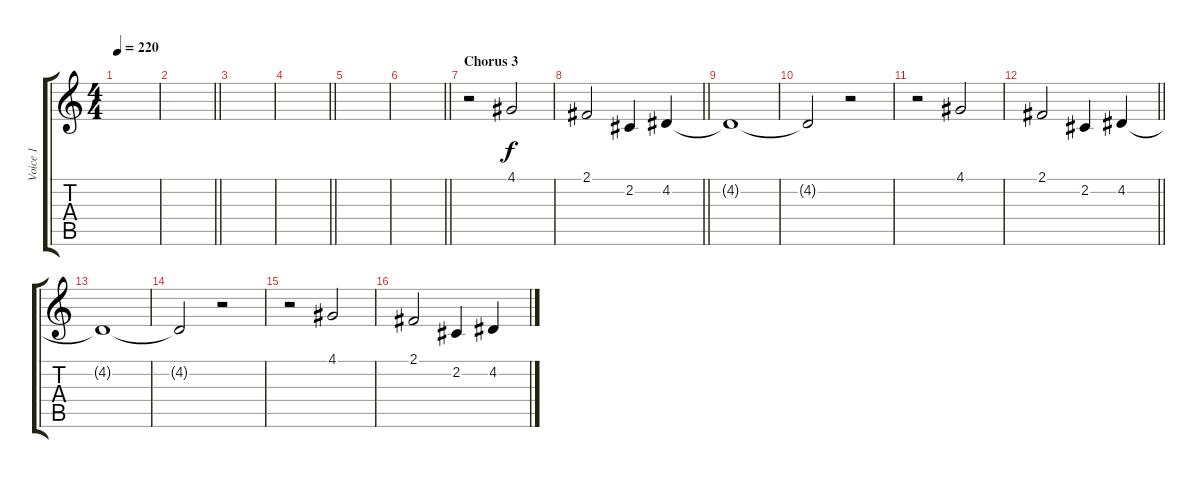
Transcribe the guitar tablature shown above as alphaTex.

\track ("Voice 1" "Voice 1") {instrument englishhorn}
\staff {score tabs}
\tuning (E4 B3 G3 D3 A2 E2) {hide}
\ts (4 4)
\tempo 220
\clef g2
\ks c
|
\barLineRight lightlight
|
|
\barLineRight lightlight
|
|
\barLineRight lightlight
|
\section ("" "Chorus 3")
r.2 4.1.2 |
\barLineRight lightlight
2.1.2 2.2.4 4.2.4 |
4.2{t}.1 |
4.2{t}.2 r.2 |
r.2 4.1.2 |
\barLineRight lightlight
2.1.2 2.2.4 4.2.4 |
4.2{t}.1 |
4.2{t}.2 r.2 |
r.2 4.1.2 |
2.1.2 2.2.4 4.2.4
